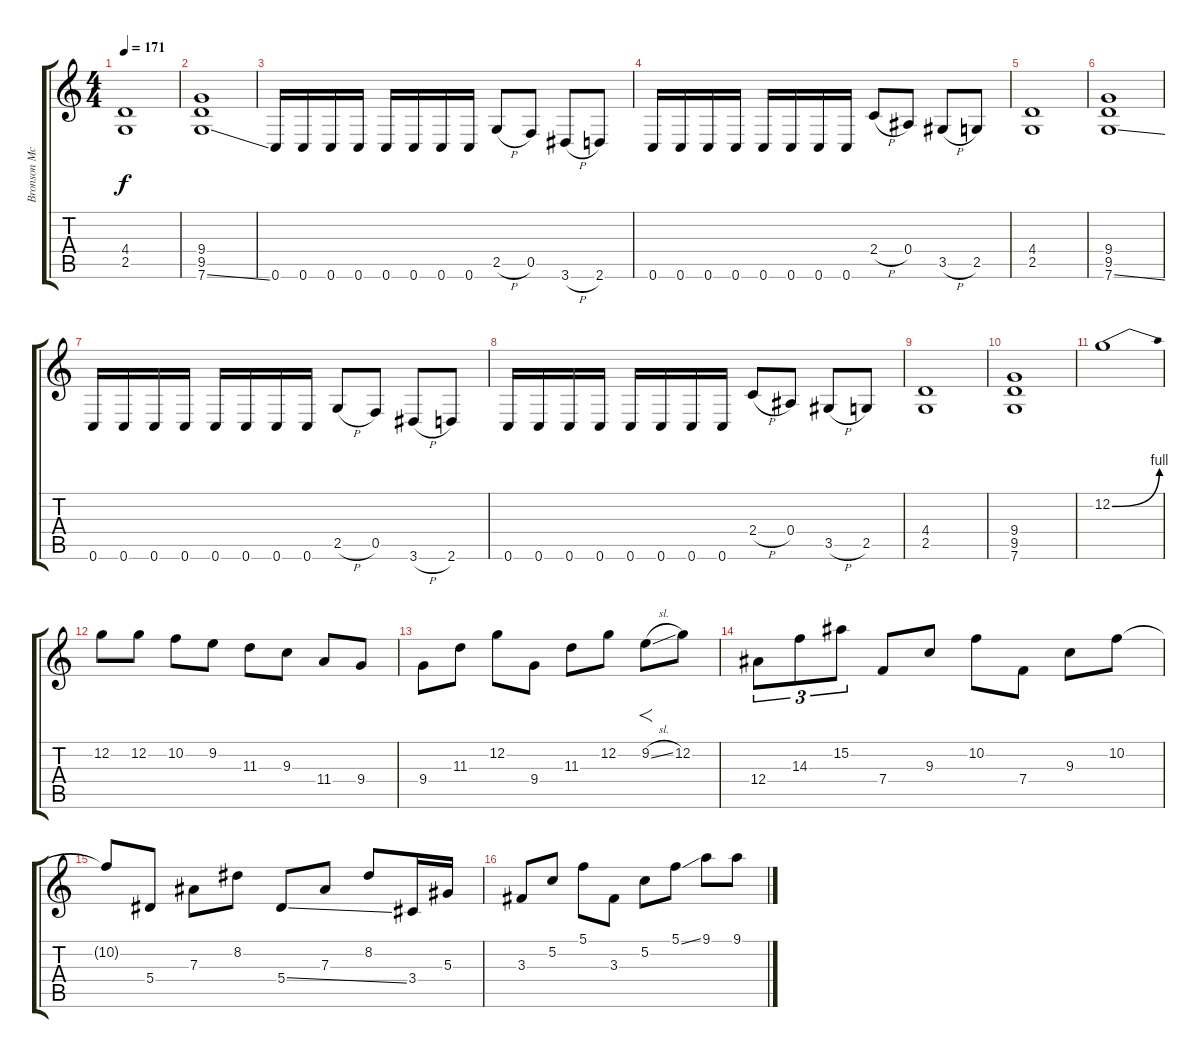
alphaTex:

\track ("Bronson McDowall (Guitar)" "Bronson Mc") {instrument distortionguitar}
\staff {score tabs}
\tuning (C4 G3 Eb3 Bb2 F2 C2) {hide}
\ts (4 4)
\tempo 171
\clef g2
\ks c
(4.4 2.5).1{dy f} |
(9.4 9.5 7.6{ss}).1 |
0.6.16 0.6.16 0.6.16 0.6.16 0.6.16 0.6.16 0.6.16 0.6.16 2.5{h}.8 0.5.8 3.6{h}.8 2.6.8 |
0.6.16 0.6.16 0.6.16 0.6.16 0.6.16 0.6.16 0.6.16 0.6.16 2.4{h}.8 0.4.8 3.5{h}.8 2.5.8 |
(4.4 2.5).1 |
(9.4 9.5 7.6{ss}).1 |
0.6.16 0.6.16 0.6.16 0.6.16 0.6.16 0.6.16 0.6.16 0.6.16 2.5{h}.8 0.5.8 3.6{h}.8 2.6.8 |
0.6.16 0.6.16 0.6.16 0.6.16 0.6.16 0.6.16 0.6.16 0.6.16 2.4{h}.8 0.4.8 3.5{h}.8 2.5.8 |
(4.4 2.5).1 |
(9.4 9.5 7.6).1 |
12.2{be (bend 0 0 60 4)}.1 |
12.2.8 12.2.8 10.2.8 9.2.8 11.3.8 9.3.8 11.4.8 9.4.8 |
9.4.8 11.3.8 12.2.8 9.4.8 11.3.8 12.2.8 9.2{sl}.8{f} 12.2.8 |
12.4.8{tu (3 2)} 14.3.8{tu (3 2)} 15.2.8{tu (3 2)} 7.4.8 9.3.8 10.2.8 7.4.8 9.3.8 10.2.8 |
10.2{t}.8 5.4.8 7.3.8 8.2.8 5.4{ss}.8 7.3.8 8.2.8 3.4.16 5.3.16 |
3.3.8 5.2.8 5.1.8 3.3.8 5.2.8 5.1{ss}.8 9.1.8 9.1.8
